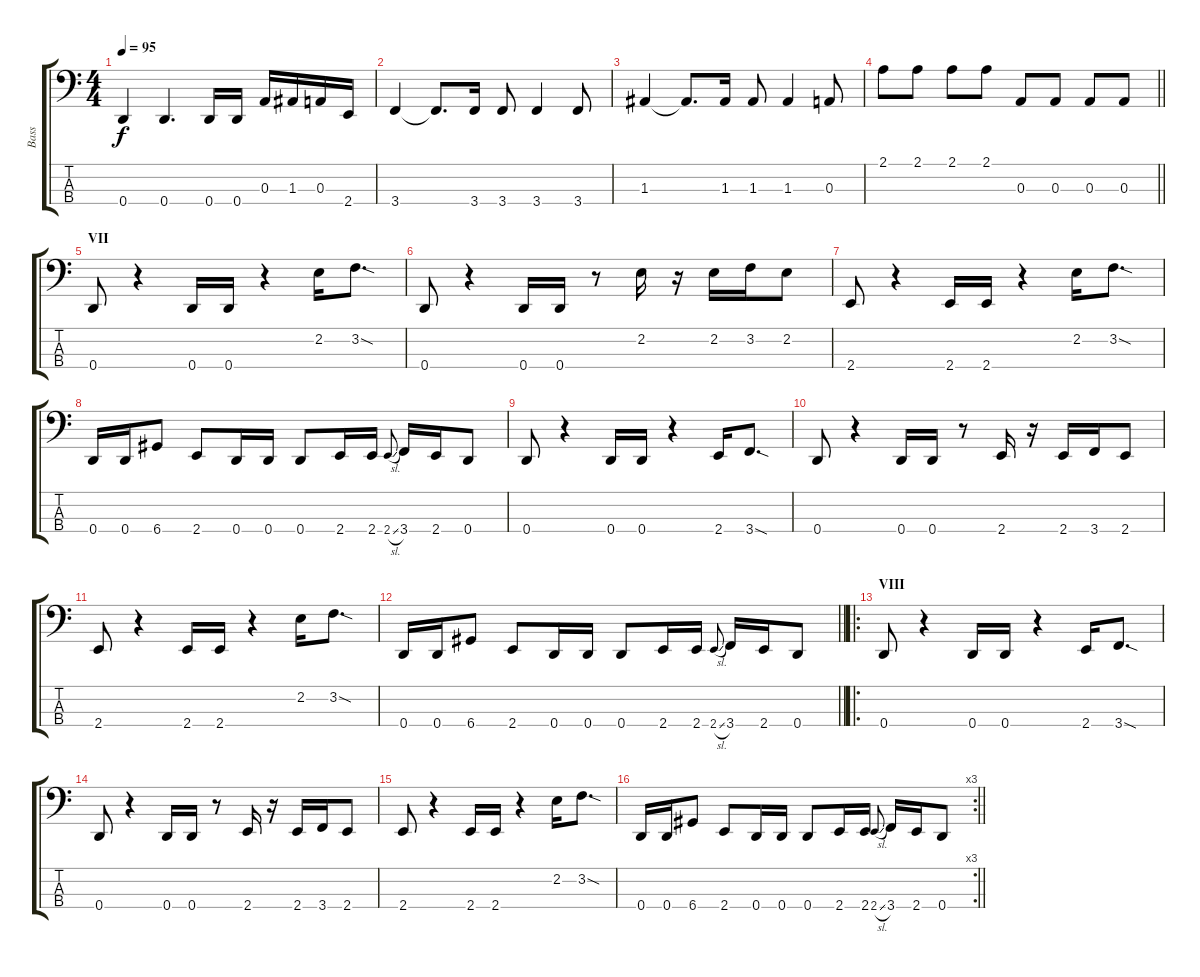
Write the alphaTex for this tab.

\track ("Bass" "Bass") {instrument electricbassfinger}
\staff {score tabs}
\tuning (G2 D2 A1 D1) {hide}
\ts (4 4)
\tempo 95
\clef f4
\ks c
0.4.4{dy f} 0.4.4{d} 0.4.16 0.4.16 0.3.16 1.3.16 0.3.16 2.4.16 |
3.4.4 3.4{t}.8{d} 3.4.16 3.4.8 3.4.4 3.4.8 |
1.3.4 1.3{t}.8{d} 1.3.16 1.3.8 1.3.4 0.3.8 |
\barLineRight lightlight
2.1.8 2.1.8 2.1.8 2.1.8 0.3.8 0.3.8 0.3.8 0.3.8 |
\section ("" "VII")
0.4.8 r.4 0.4.16 0.4.16 r.4 2.2.16 3.2{sod}.8{d} |
0.4.8 r.4 0.4.16 0.4.16 r.8 2.2.16 r.16 2.2.16 3.2.16 2.2.8 |
2.4.8 r.4 2.4.16 2.4.16 r.4 2.2.16 3.2{sod}.8{d} |
0.4.16 0.4.16 6.4.8 2.4.8 0.4.16 0.4.16 0.4.8 2.4.16 2.4.16 2.4{sl}.8{gr onbeat} 3.4.16 2.4.16 0.4.8 |
0.4.8 r.4 0.4.16 0.4.16 r.4 2.4.16 3.4{sod}.8{d} |
0.4.8 r.4 0.4.16 0.4.16 r.8 2.4.16 r.16 2.4.16 3.4.16 2.4.8 |
2.4.8 r.4 2.4.16 2.4.16 r.4 2.2.16 3.2{sod}.8{d} |
\barLineRight lightlight
0.4.16 0.4.16 6.4.8 2.4.8 0.4.16 0.4.16 0.4.8 2.4.16 2.4.16 2.4{sl}.8{gr onbeat} 3.4.16 2.4.16 0.4.8 |
\ro
\section ("" "VIII")
0.4.8 r.4 0.4.16 0.4.16 r.4 2.4.16 3.4{sod}.8{d} |
0.4.8 r.4 0.4.16 0.4.16 r.8 2.4.16 r.16 2.4.16 3.4.16 2.4.8 |
2.4.8 r.4 2.4.16 2.4.16 r.4 2.2.16 3.2{sod}.8{d} |
\rc 3
\barLineRight lightlight
0.4.16 0.4.16 6.4.8 2.4.8 0.4.16 0.4.16 0.4.8 2.4.16 2.4.16 2.4{sl}.8{gr onbeat} 3.4.16 2.4.16 0.4.8
